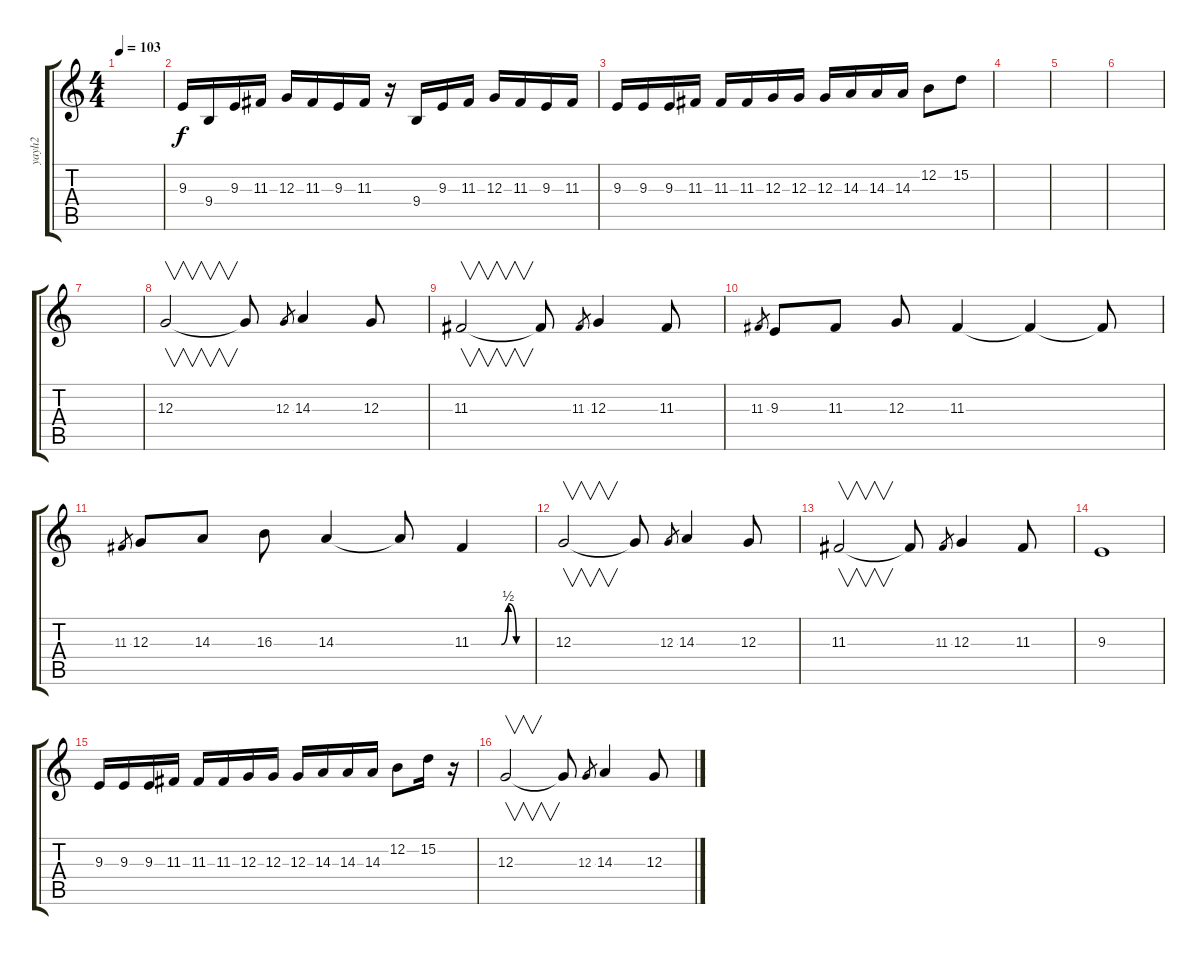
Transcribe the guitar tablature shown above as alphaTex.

\track ("yaylı2" "yaylı2") {instrument violin}
\staff {score tabs}
\tuning (E4 B3 G3 D3 A2 E2) {hide}
\ts (4 4)
\tempo 103
\clef g2
\ks c
|
9.3.16 9.4.16 9.3.16 11.3.16 12.3.16 11.3.16 9.3.16 11.3.16 r.16 9.4.16 9.3.16 11.3.16 12.3.16 11.3.16 9.3.16 11.3.16 |
9.3.16 9.3.16 9.3.16 11.3.16 11.3.16 11.3.16 12.3.16 12.3.16 12.3.16 14.3.16 14.3.16 14.3.16 12.2.8 15.2.8 |
|
|
|
|
12.3.2{v} 12.3{t}.8 12.3.8{gr} 14.3.4 12.3.8 |
11.3.2{v} 11.3{t}.8 11.3.8{gr} 12.3.4 11.3.8 |
11.3.8{gr} 9.3.8 11.3.8 12.3.8 11.3.4 11.3{t}.4 11.3{t}.8 |
11.3.8{gr} 12.3.8 14.3.8 16.3.8 14.3.4 14.3{t}.8 11.3{be (custom 0 0 15 0 30 0 37 2 45 0 60 0)}.4 |
12.3.2{v} 12.3{t}.8 12.3.8{gr} 14.3.4 12.3.8 |
11.3.2{v} 11.3{t}.8 11.3.8{gr} 12.3.4 11.3.8 |
9.3.1 |
9.3.16 9.3.16 9.3.16 11.3.16 11.3.16 11.3.16 12.3.16 12.3.16 12.3.16 14.3.16 14.3.16 14.3.16 12.2.8 15.2.16 r.16 |
12.3.2{v} 12.3{t}.8 12.3.8{gr} 14.3.4 12.3.8
